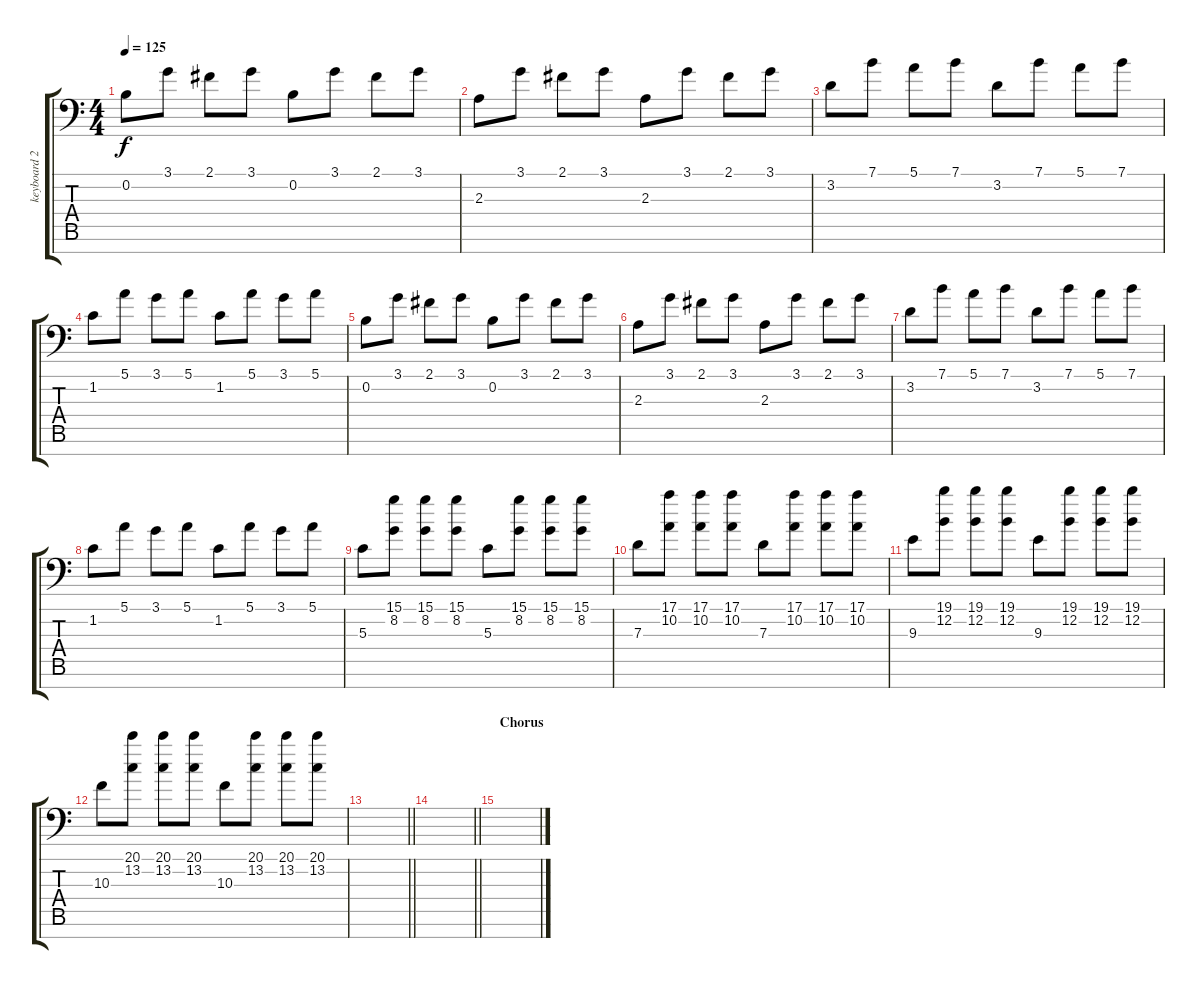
\track ("keyboard 2" "keyboard 2") {instrument stringensemble1}
\staff {score tabs}
\tuning (E4 B3 G3 D3 A2 E2 A1) {hide}
\ts (4 4)
\tempo 125
\clef f4
\ks c
0.2.8{dy f} 3.1.8 2.1.8 3.1.8 0.2.8 3.1.8 2.1.8 3.1.8 |
2.3.8 3.1.8 2.1.8 3.1.8 2.3.8 3.1.8 2.1.8 3.1.8 |
3.2.8 7.1.8 5.1.8 7.1.8 3.2.8 7.1.8 5.1.8 7.1.8 |
1.2.8 5.1.8 3.1.8 5.1.8 1.2.8 5.1.8 3.1.8 5.1.8 |
0.2.8 3.1.8 2.1.8 3.1.8 0.2.8 3.1.8 2.1.8 3.1.8 |
2.3.8 3.1.8 2.1.8 3.1.8 2.3.8 3.1.8 2.1.8 3.1.8 |
3.2.8 7.1.8 5.1.8 7.1.8 3.2.8 7.1.8 5.1.8 7.1.8 |
1.2.8 5.1.8 3.1.8 5.1.8 1.2.8 5.1.8 3.1.8 5.1.8 |
5.3.8 (15.1 8.2).8 (15.1 8.2).8 (15.1 8.2).8 5.3.8 (15.1 8.2).8 (15.1 8.2).8 (15.1 8.2).8 |
7.3.8 (17.1 10.2).8 (17.1 10.2).8 (17.1 10.2).8 7.3.8 (17.1 10.2).8 (17.1 10.2).8 (17.1 10.2).8 |
9.3.8 (19.1 12.2).8 (19.1 12.2).8 (19.1 12.2).8 9.3.8 (19.1 12.2).8 (19.1 12.2).8 (19.1 12.2).8 |
10.3.8 (20.1 13.2).8 (20.1 13.2).8 (20.1 13.2).8 10.3.8 (20.1 13.2).8 (20.1 13.2).8 (20.1 13.2).8 |
\barLineRight lightlight
|
\barLineRight lightlight
|
\section ("" "Chorus")
